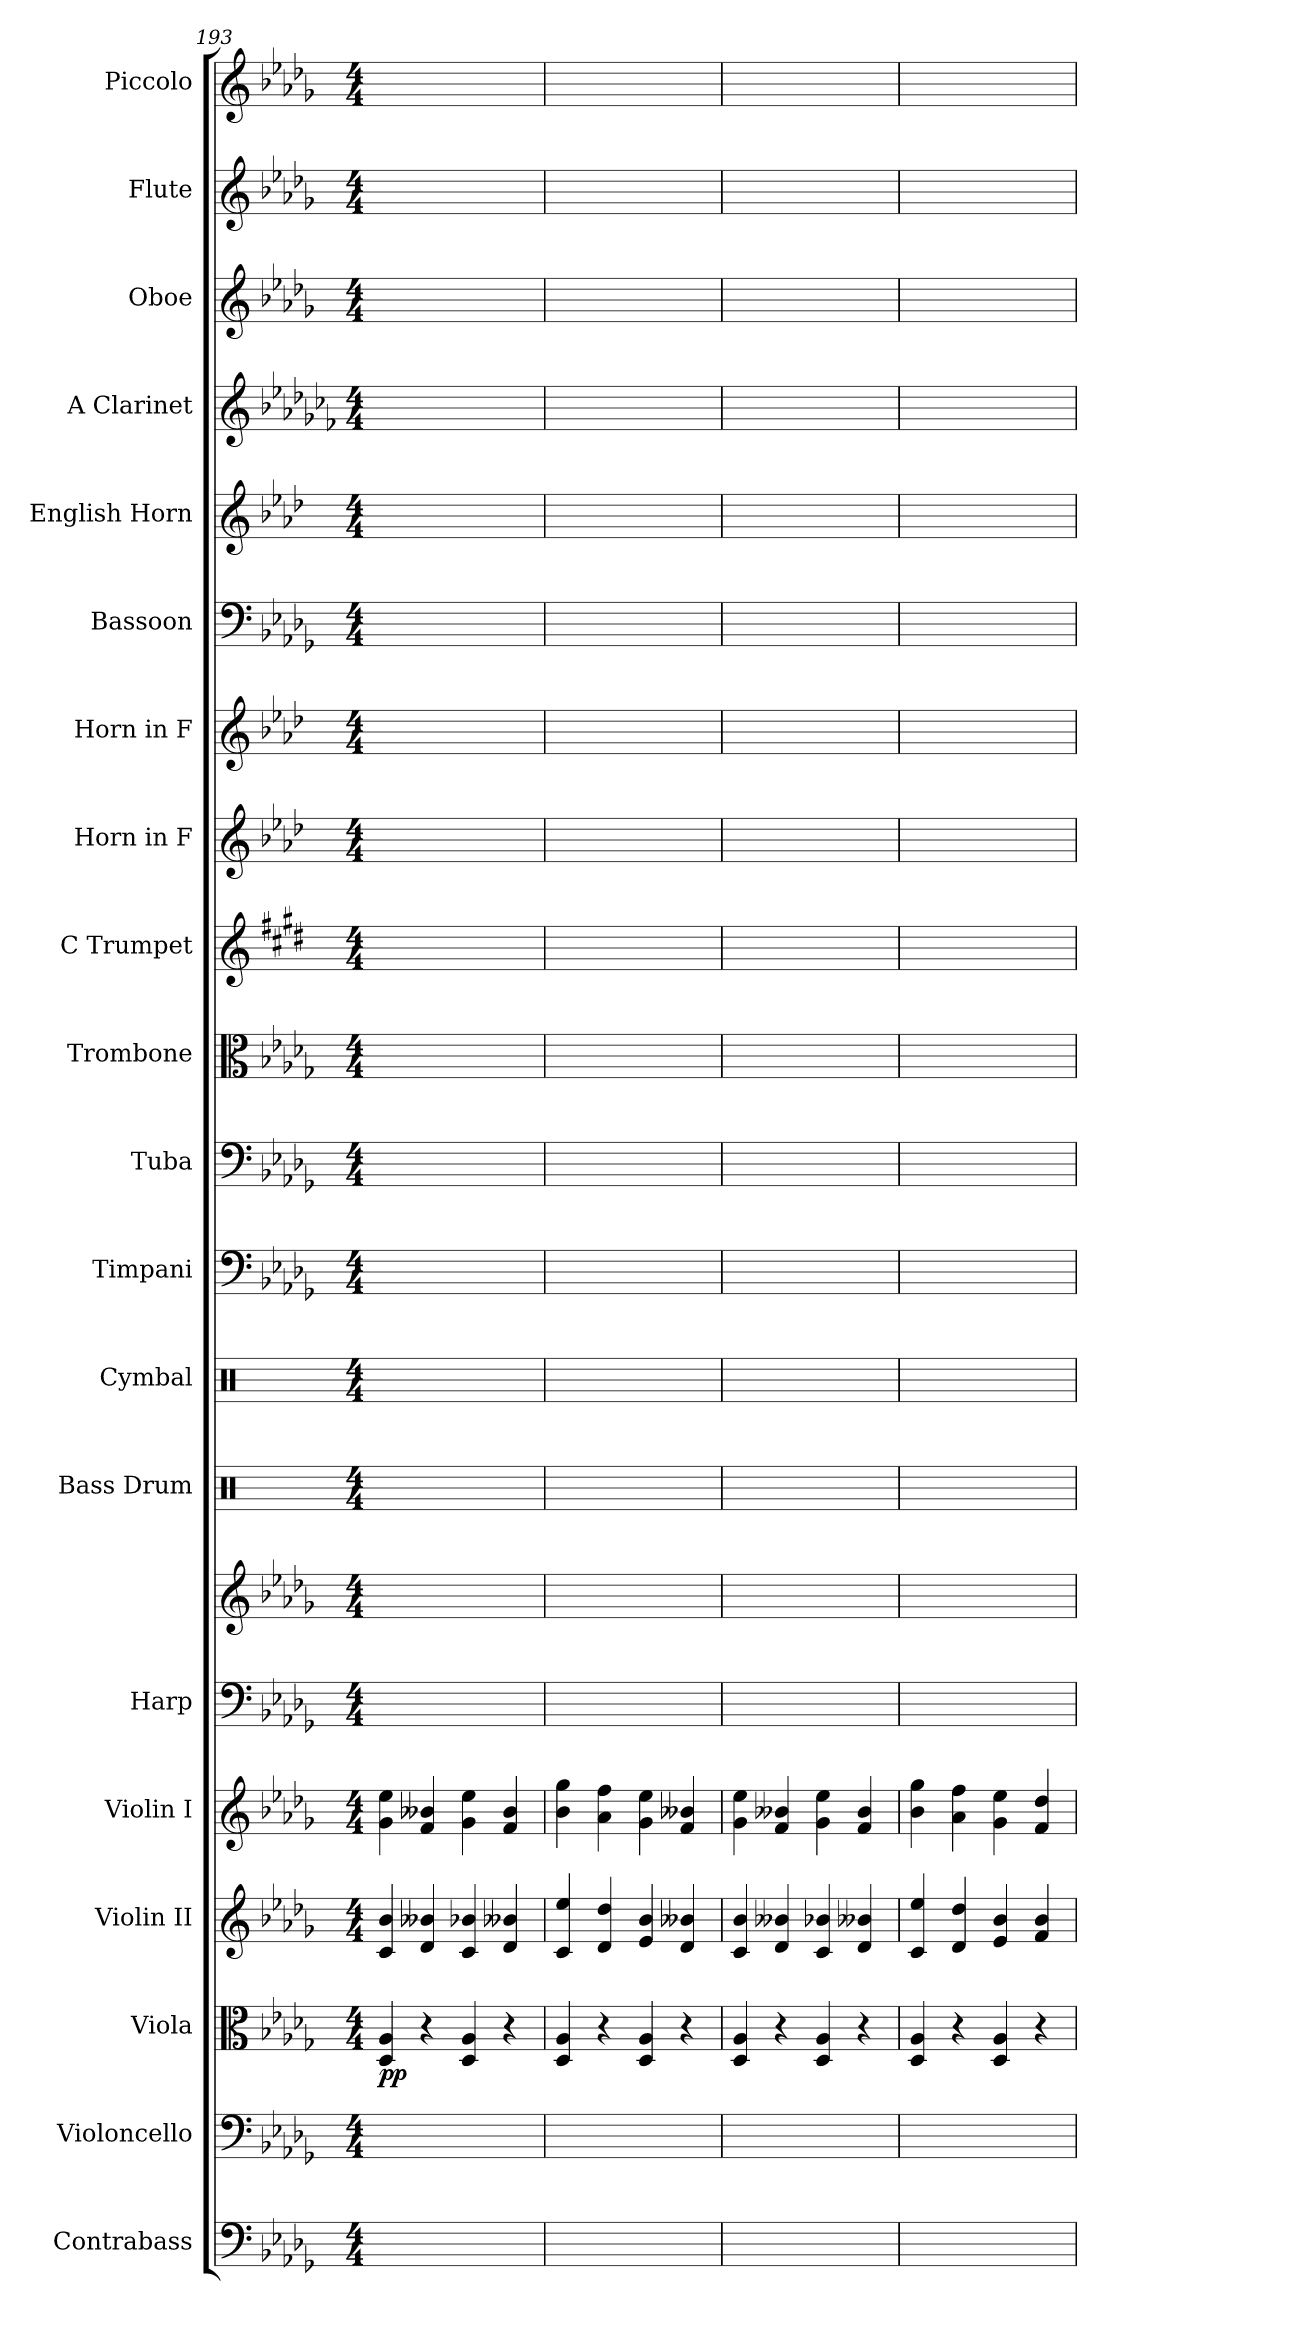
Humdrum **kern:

**kern	**kern	**kern	**dynam	**kern	**kern	**kern	**kern	**kern	**kern	**kern	**kern	**kern	**kern	**kern	**kern	**kern	**kern	**kern	**kern	**kern	**kern
*part20	*part19	*part18	*part18	*part17	*part16	*part15	*part15	*part14	*part13	*part12	*part11	*part10	*part9	*part8	*part7	*part6	*part5	*part4	*part3	*part2	*part1
*staff21	*staff20	*staff19	*staff19	*staff18	*staff17	*staff16	*staff15	*staff14	*staff13	*staff12	*staff11	*staff10	*staff9	*staff8	*staff7	*staff6	*staff5	*staff4	*staff3	*staff2	*staff1
*I"Contrabass	*I"Violoncello	*I"Viola	*	*I"Violin II	*I"Violin I	*I"Harp	*	*I"Bass Drum	*I"Cymbal	*I"Timpani	*I"Tuba	*I"Trombone	*I"C Trumpet	*I"Horn in F	*I"Horn in F	*I"Bassoon	*I"English Horn	*I"A Clarinet	*I"Oboe	*I"Flute	*I"Piccolo
*I'Cb.	*I'Vlc.	*I'Vla.	*	*I'Vln.II	*I'Vln.I	*I'Hrp.	*	*I'B. Dr.	*I'Cym.	*I'Timp.	*I'Tba.	*I'Trb.	*I'C Tpt.	*	*	*I'Bsn.	*I'E. Hn.	*I'A Cl.	*I'Ob.	*I'Fl.	*I'Picc.
*clefF4	*clefF4	*clefC3	*	*clefG2	*clefG2	*clefF4	*clefG2	*clefX	*clefX	*clefF4	*clefF4	*clefC3	*clefG2	*clefG2	*clefG2	*clefF4	*clefG2	*clefG2	*clefG2	*clefG2	*clefG2
*ITrd7c12	*	*	*	*	*	*	*	*	*	*	*	*	*	*ITrd4c7	*ITrd4c7	*	*ITrd4c7	*ITrd2c3	*	*	*ITrd-7c-12
*k[b-e-a-d-g-]	*k[b-e-a-d-g-]	*k[b-e-a-d-g-]	*	*k[b-e-a-d-g-]	*k[b-e-a-d-g-]	*k[b-e-a-d-g-]	*k[b-e-a-d-g-]	*k[]	*k[]	*k[b-e-a-d-g-]	*k[b-e-a-d-g-]	*k[b-e-a-d-g-]	*k[f#c#g#d#]	*k[b-e-a-d-g-]	*k[b-e-a-d-g-]	*k[b-e-a-d-g-]	*k[b-e-a-d-g-]	*k[b-e-a-d-]	*k[b-e-a-d-g-]	*k[b-e-a-d-g-]	*k[b-e-a-d-g-]
*M4/4	*M4/4	*M4/4	*	*M4/4	*M4/4	*M4/4	*M4/4	*M4/4	*M4/4	*M4/4	*M4/4	*M4/4	*M4/4	*M4/4	*M4/4	*M4/4	*M4/4	*M4/4	*M4/4	*M4/4	*M4/4
=193	=193	=193	=193	=193	=193	=193	=193	=193	=193	=193	=193	=193	=193	=193	=193	=193	=193	=193	=193	=193	=193
!	!	!	!LO:DY:b	!	!	!	!	!	!	!	!	!	!	!	!	!	!	!	!	!	!
1ryy	1ryy	4D-/ 4A-/	pp	4c/ 4b-/	4g-\ 4ee-\	1ryy	1ryy	1ryy	1ryy	1ryy	1ryy	1ryy	1ryy	1ryy	1ryy	1ryy	1ryy	1ryy	1ryy	1ryy	1ryy
.	.	4r	.	4d-/ 4b--X/	4f/ 4b--X/	.	.	.	.	.	.	.	.	.	.	.	.	.	.	.	.
.	.	4D-/ 4A-/	.	4c/ 4b-X/	4g-\ 4ee-\	.	.	.	.	.	.	.	.	.	.	.	.	.	.	.	.
.	.	4r	.	4d-/ 4b--X/	4f/ 4b--/	.	.	.	.	.	.	.	.	.	.	.	.	.	.	.	.
=194	=194	=194	=194	=194	=194	=194	=194	=194	=194	=194	=194	=194	=194	=194	=194	=194	=194	=194	=194	=194	=194
1ryy	1ryy	4D-/ 4A-/	.	4c/ 4ee-/	4b-\ 4gg-\	1ryy	1ryy	1ryy	1ryy	1ryy	1ryy	1ryy	1ryy	1ryy	1ryy	1ryy	1ryy	1ryy	1ryy	1ryy	1ryy
.	.	4r	.	4d-/ 4dd-/	4a-\ 4ff\	.	.	.	.	.	.	.	.	.	.	.	.	.	.	.	.
.	.	4D-/ 4A-/	.	4e-/ 4b-/	4g-\ 4ee-\	.	.	.	.	.	.	.	.	.	.	.	.	.	.	.	.
.	.	4r	.	4d-/ 4b--X/	4f/ 4b--X/	.	.	.	.	.	.	.	.	.	.	.	.	.	.	.	.
=195	=195	=195	=195	=195	=195	=195	=195	=195	=195	=195	=195	=195	=195	=195	=195	=195	=195	=195	=195	=195	=195
1ryy	1ryy	4D-/ 4A-/	.	4c/ 4b-/	4g-\ 4ee-\	1ryy	1ryy	1ryy	1ryy	1ryy	1ryy	1ryy	1ryy	1ryy	1ryy	1ryy	1ryy	1ryy	1ryy	1ryy	1ryy
.	.	4r	.	4d-/ 4b--X/	4f/ 4b--X/	.	.	.	.	.	.	.	.	.	.	.	.	.	.	.	.
.	.	4D-/ 4A-/	.	4c/ 4b-X/	4g-\ 4ee-\	.	.	.	.	.	.	.	.	.	.	.	.	.	.	.	.
.	.	4r	.	4d-/ 4b--X/	4f/ 4b--/	.	.	.	.	.	.	.	.	.	.	.	.	.	.	.	.
=196	=196	=196	=196	=196	=196	=196	=196	=196	=196	=196	=196	=196	=196	=196	=196	=196	=196	=196	=196	=196	=196
1ryy	1ryy	4D-/ 4A-/	.	4c/ 4ee-/	4b-\ 4gg-\	1ryy	1ryy	1ryy	1ryy	1ryy	1ryy	1ryy	1ryy	1ryy	1ryy	1ryy	1ryy	1ryy	1ryy	1ryy	1ryy
.	.	4r	.	4d-/ 4dd-/	4a-\ 4ff\	.	.	.	.	.	.	.	.	.	.	.	.	.	.	.	.
.	.	4D-/ 4A-/	.	4e-/ 4b-/	4g-\ 4ee-\	.	.	.	.	.	.	.	.	.	.	.	.	.	.	.	.
.	.	4r	.	4f/ 4b-/	4f/ 4dd-/	.	.	.	.	.	.	.	.	.	.	.	.	.	.	.	.
=	=	=	=	=	=	=	=	=	=	=	=	=	=	=	=	=	=	=	=	=	=
*-	*-	*-	*-	*-	*-	*-	*-	*-	*-	*-	*-	*-	*-	*-	*-	*-	*-	*-	*-	*-	*-
